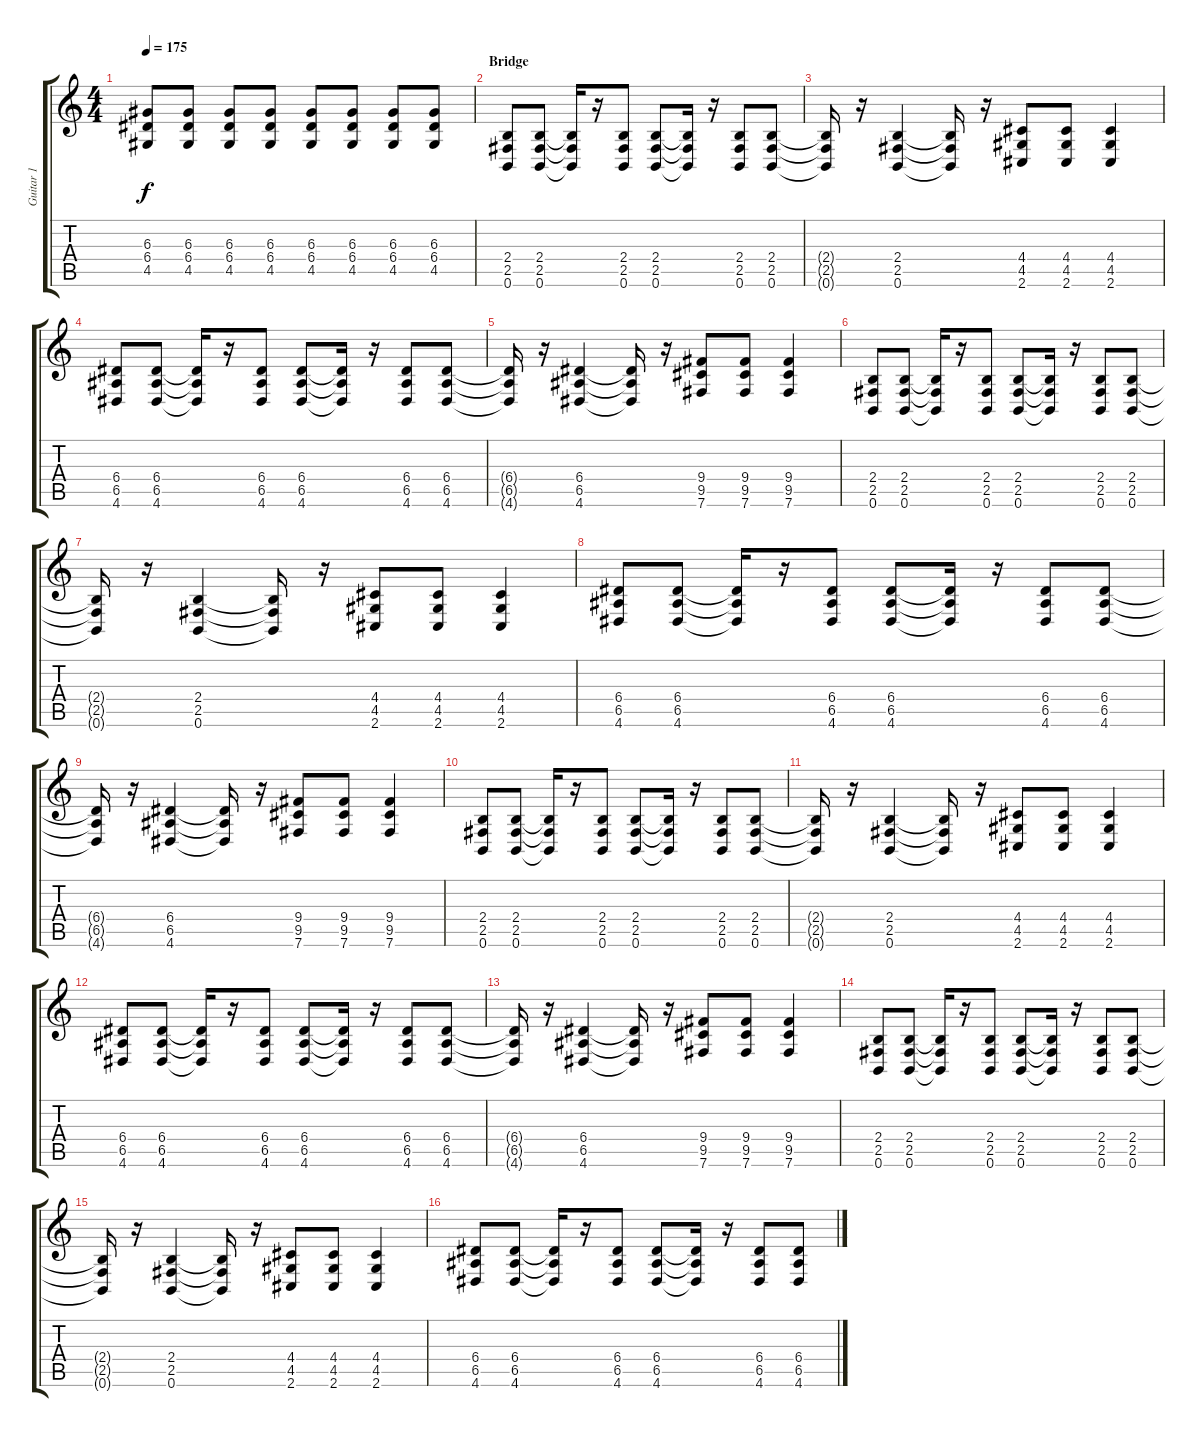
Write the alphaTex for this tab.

\track ("Guitar 1" "Guitar 1") {instrument overdrivenguitar}
\staff {score tabs}
\tuning (B3 Gb3 D3 A2 E2 B1) {hide}
\ts (4 4)
\tempo 175
\clef g2
\ks c
(6.3 6.4 4.5).8{dy f} (6.3 6.4 4.5).8 (6.3 6.4 4.5).8 (6.3 6.4 4.5).8 (6.3 6.4 4.5).8 (6.3 6.4 4.5).8 (6.3 6.4 4.5).8 (6.3 6.4 4.5).8 |
\section ("" "Bridge")
(2.4 2.5 0.6).8 (2.4 2.5 0.6).8 (2.4{t} 2.5{t} 0.6{t}).16 r.16 (2.4 2.5 0.6).8 (2.4 2.5 0.6).8 (2.4{t} 2.5{t} 0.6{t}).16 r.16 (2.4 2.5 0.6).8 (2.4 2.5 0.6).8 |
(2.4{t} 2.5{t} 0.6{t}).16 r.16 (2.4 2.5 0.6).4 (2.4{t} 2.5{t} 0.6{t}).16 r.16 (4.4 4.5 2.6).8 (4.4 4.5 2.6).8 (4.4 4.5 2.6).4 |
(6.4 6.5 4.6).8 (6.4 6.5 4.6).8 (6.4{t} 6.5{t} 4.6{t}).16 r.16 (6.4 6.5 4.6).8 (6.4 6.5 4.6).8 (6.4{t} 6.5{t} 4.6{t}).16 r.16 (6.4 6.5 4.6).8 (6.4 6.5 4.6).8 |
(6.4{t} 6.5{t} 4.6{t}).16 r.16 (6.4 6.5 4.6).4 (6.4{t} 6.5{t} 4.6{t}).16 r.16 (9.4 9.5 7.6).8 (9.4 9.5 7.6).8 (9.4 9.5 7.6).4 |
(2.4 2.5 0.6).8 (2.4 2.5 0.6).8 (2.4{t} 2.5{t} 0.6{t}).16 r.16 (2.4 2.5 0.6).8 (2.4 2.5 0.6).8 (2.4{t} 2.5{t} 0.6{t}).16 r.16 (2.4 2.5 0.6).8 (2.4 2.5 0.6).8 |
(2.4{t} 2.5{t} 0.6{t}).16 r.16 (2.4 2.5 0.6).4 (2.4{t} 2.5{t} 0.6{t}).16 r.16 (4.4 4.5 2.6).8 (4.4 4.5 2.6).8 (4.4 4.5 2.6).4 |
(6.4 6.5 4.6).8 (6.4 6.5 4.6).8 (6.4{t} 6.5{t} 4.6{t}).16 r.16 (6.4 6.5 4.6).8 (6.4 6.5 4.6).8 (6.4{t} 6.5{t} 4.6{t}).16 r.16 (6.4 6.5 4.6).8 (6.4 6.5 4.6).8 |
(6.4{t} 6.5{t} 4.6{t}).16 r.16 (6.4 6.5 4.6).4 (6.4{t} 6.5{t} 4.6{t}).16 r.16 (9.4 9.5 7.6).8 (9.4 9.5 7.6).8 (9.4 9.5 7.6).4 |
(2.4 2.5 0.6).8 (2.4 2.5 0.6).8 (2.4{t} 2.5{t} 0.6{t}).16 r.16 (2.4 2.5 0.6).8 (2.4 2.5 0.6).8 (2.4{t} 2.5{t} 0.6{t}).16 r.16 (2.4 2.5 0.6).8 (2.4 2.5 0.6).8 |
(2.4{t} 2.5{t} 0.6{t}).16 r.16 (2.4 2.5 0.6).4 (2.4{t} 2.5{t} 0.6{t}).16 r.16 (4.4 4.5 2.6).8 (4.4 4.5 2.6).8 (4.4 4.5 2.6).4 |
(6.4 6.5 4.6).8 (6.4 6.5 4.6).8 (6.4{t} 6.5{t} 4.6{t}).16 r.16 (6.4 6.5 4.6).8 (6.4 6.5 4.6).8 (6.4{t} 6.5{t} 4.6{t}).16 r.16 (6.4 6.5 4.6).8 (6.4 6.5 4.6).8 |
(6.4{t} 6.5{t} 4.6{t}).16 r.16 (6.4 6.5 4.6).4 (6.4{t} 6.5{t} 4.6{t}).16 r.16 (9.4 9.5 7.6).8 (9.4 9.5 7.6).8 (9.4 9.5 7.6).4 |
(2.4 2.5 0.6).8 (2.4 2.5 0.6).8 (2.4{t} 2.5{t} 0.6{t}).16 r.16 (2.4 2.5 0.6).8 (2.4 2.5 0.6).8 (2.4{t} 2.5{t} 0.6{t}).16 r.16 (2.4 2.5 0.6).8 (2.4 2.5 0.6).8 |
(2.4{t} 2.5{t} 0.6{t}).16 r.16 (2.4 2.5 0.6).4 (2.4{t} 2.5{t} 0.6{t}).16 r.16 (4.4 4.5 2.6).8 (4.4 4.5 2.6).8 (4.4 4.5 2.6).4 |
(6.4 6.5 4.6).8 (6.4 6.5 4.6).8 (6.4{t} 6.5{t} 4.6{t}).16 r.16 (6.4 6.5 4.6).8 (6.4 6.5 4.6).8 (6.4{t} 6.5{t} 4.6{t}).16 r.16 (6.4 6.5 4.6).8 (6.4 6.5 4.6).8
